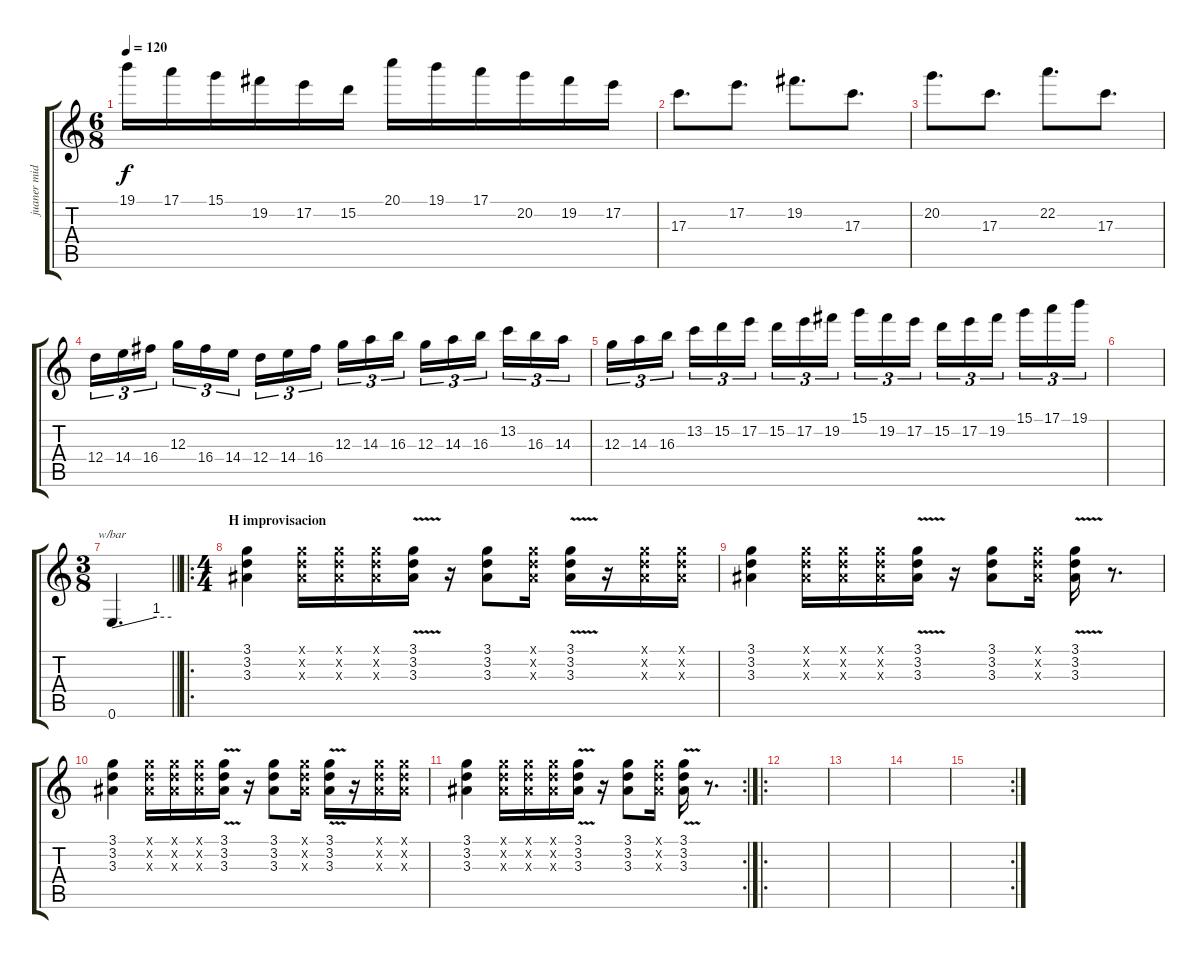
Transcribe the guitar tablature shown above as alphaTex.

\track ("juaner midi guitar 1" "juaner mid") {instrument distortionguitar}
\staff {score tabs}
\tuning (E4 B3 G3 D3 A2 E2) {hide}
\ts (6 8)
\tempo 120
\clef g2
\ks c
19.1.16{dy f} 17.1.16 15.1.16 19.2.16 17.2.16 15.2.16 20.1.16 19.1.16 17.1.16 20.2.16 19.2.16 17.2.16 |
17.3.8{d} 17.2.8{d} 19.2.8{d} 17.3.8{d} |
20.2.8{d} 17.3.8{d} 22.2.8{d} 17.3.8{d} |
12.4.16{tu (3 2)} 14.4.16{tu (3 2)} 16.4.16{tu (3 2)} 12.3.16{tu (3 2)} 16.4.16{tu (3 2)} 14.4.16{tu (3 2)} 12.4.16{tu (3 2)} 14.4.16{tu (3 2)} 16.4.16{tu (3 2)} 12.3.16{tu (3 2)} 14.3.16{tu (3 2)} 16.3.16{tu (3 2)} 12.3.16{tu (3 2)} 14.3.16{tu (3 2)} 16.3.16{tu (3 2)} 13.2.16{tu (3 2)} 16.3.16{tu (3 2)} 14.3.16{tu (3 2)} |
12.3.16{tu (3 2)} 14.3.16{tu (3 2)} 16.3.16{tu (3 2)} 13.2.16{tu (3 2)} 15.2.16{tu (3 2)} 17.2.16{tu (3 2)} 15.2.16{tu (3 2)} 17.2.16{tu (3 2)} 19.2.16{tu (3 2)} 15.1.16{tu (3 2)} 19.2.16{tu (3 2)} 17.2.16{tu (3 2)} 15.2.16{tu (3 2)} 17.2.16{tu (3 2)} 19.2.16{tu (3 2)} 15.1.16{tu (3 2)} 17.1.16{tu (3 2)} 19.1.16{tu (3 2)} |
|
\ts (3 8)
\barLineRight lightlight
0.6.4{d tbe (custom default 0 0 45 4 60 4)} |
\ro
\ts (4 4)
\section ("" "H improvisacion")
(3.1 3.2 3.3).4{instrument electricguitarclean} (3.1{x} 3.2{x} 3.3{x}).16 (3.1{x} 3.2{x} 3.3{x}).16 (3.1{x} 3.2{x} 3.3{x}).16 (3.1{v} 3.2 3.3).16 r.16 (3.1 3.2 3.3).8 (3.1{x} 3.2{x} 3.3{x}).16 (3.1{v} 3.2 3.3).16 r.16 (3.1{x} 3.2{x} 3.3{x}).16 (3.1{x} 3.2{x} 3.3{x}).16 |
(3.1 3.2 3.3).4 (3.1{x} 3.2{x} 3.3{x}).16 (3.1{x} 3.2{x} 3.3{x}).16 (3.1{x} 3.2{x} 3.3{x}).16 (3.1{v} 3.2 3.3).16 r.16 (3.1 3.2 3.3).8 (3.1{x} 3.2{x} 3.3{x}).16 (3.1{v} 3.2 3.3).16 r.8{d} |
(3.1 3.2 3.3).4 (3.1{x} 3.2{x} 3.3{x}).16 (3.1{x} 3.2{x} 3.3{x}).16 (3.1{x} 3.2{x} 3.3{x}).16 (3.1{v} 3.2 3.3).16 r.16 (3.1 3.2 3.3).8 (3.1{x} 3.2{x} 3.3{x}).16 (3.1{v} 3.2 3.3).16 r.16 (3.1{x} 3.2{x} 3.3{x}).16 (3.1{x} 3.2{x} 3.3{x}).16 |
\rc 2
(3.1 3.2 3.3).4 (3.1{x} 3.2{x} 3.3{x}).16 (3.1{x} 3.2{x} 3.3{x}).16 (3.1{x} 3.2{x} 3.3{x}).16 (3.1{v} 3.2 3.3).16 r.16 (3.1 3.2 3.3).8 (3.1{x} 3.2{x} 3.3{x}).16 (3.1{v} 3.2 3.3).16 r.8{d} |
\ro
|
|
|
\rc 2
